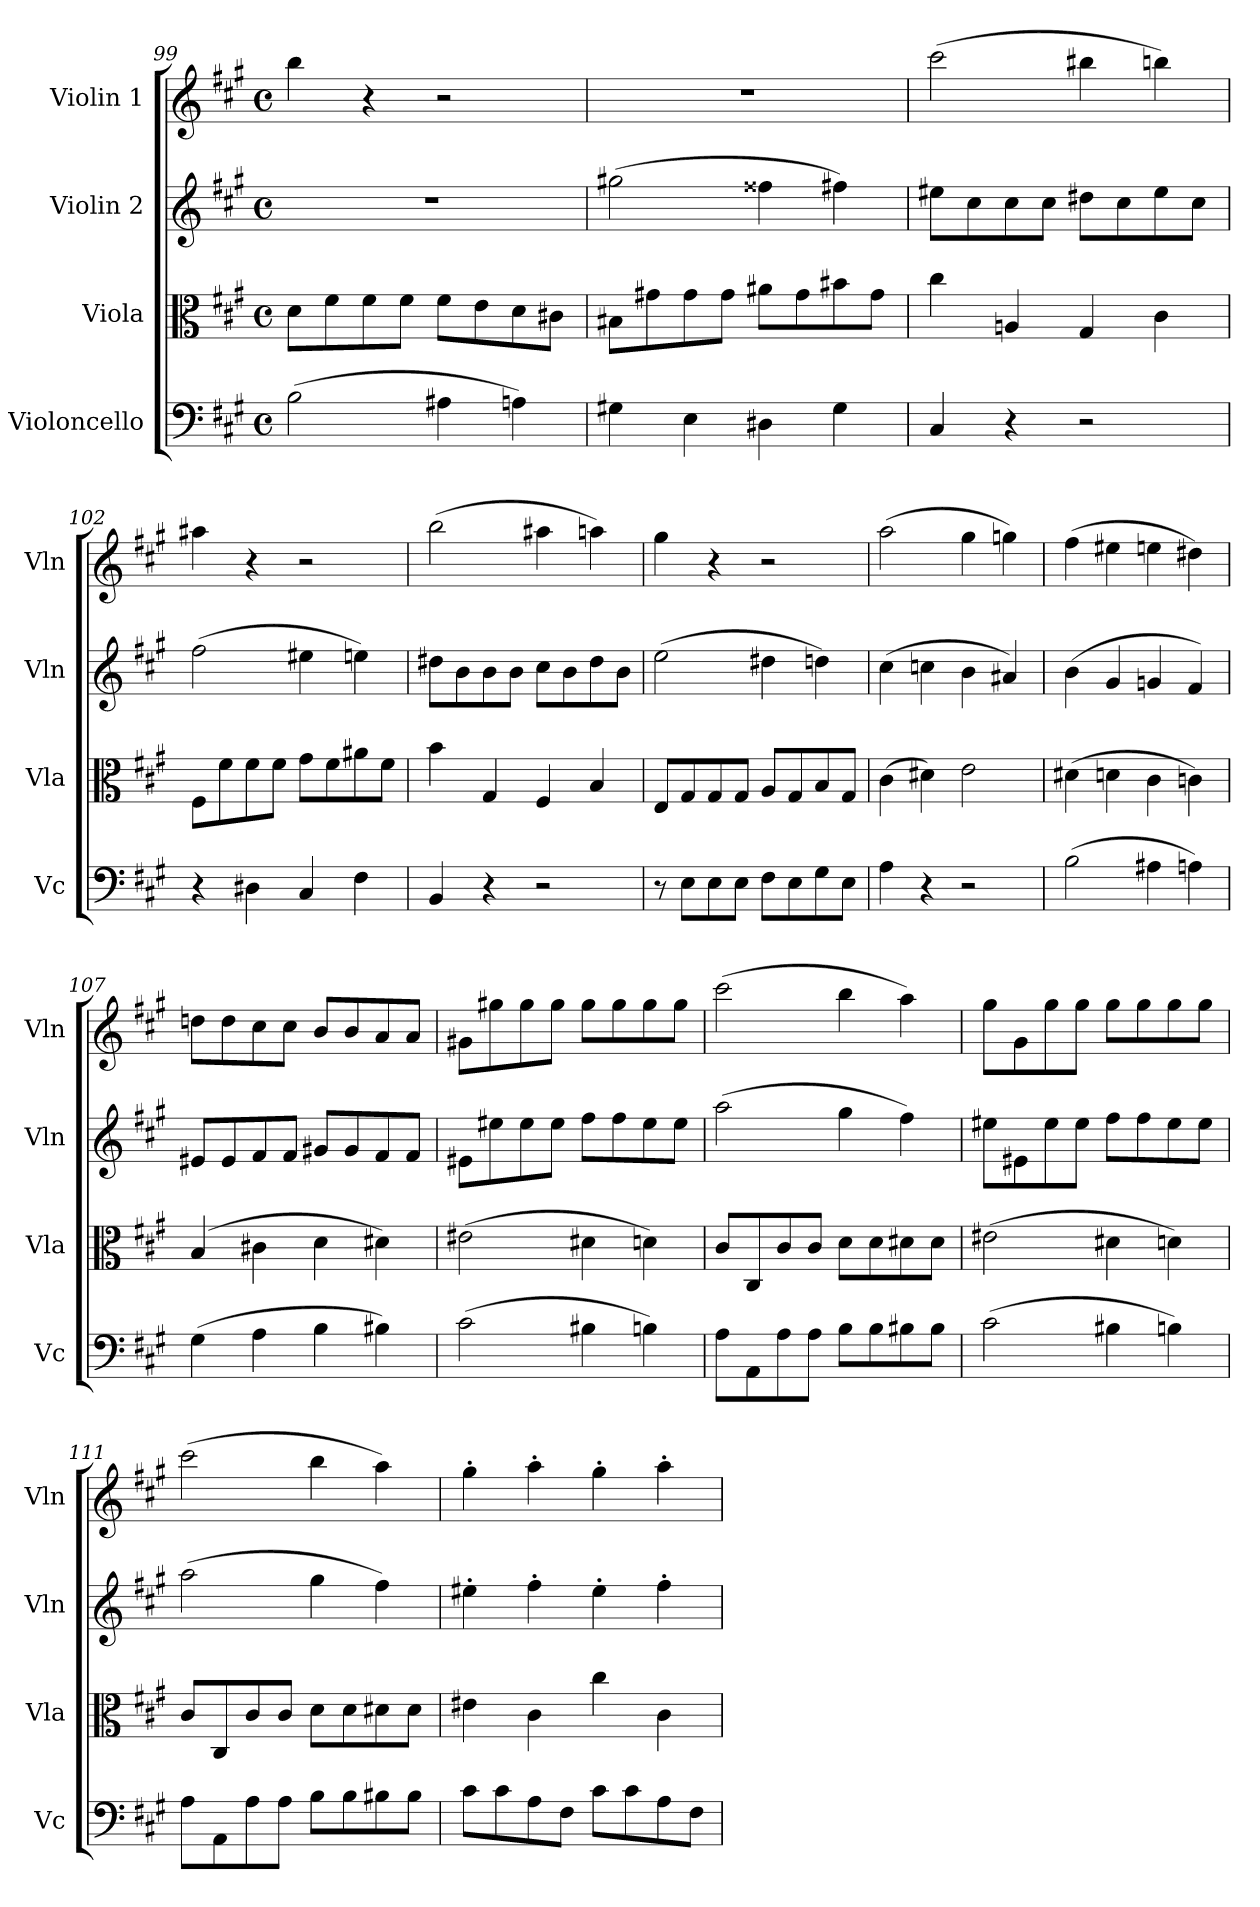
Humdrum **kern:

**kern	**kern	**kern	**kern
*part4	*part3	*part2	*part1
*staff4	*staff3	*staff2	*staff1
*I"Violoncello	*I"Viola	*I"Violin 2	*I"Violin 1
*I'Vc	*I'Vla	*I'Vln	*I'Vln
*clefF4	*clefC3	*clefG2	*clefG2
*k[f#c#g#]	*k[f#c#g#]	*k[f#c#g#]	*k[f#c#g#]
*M4/4	*M4/4	*M4/4	*M4/4
*met(c)	*met(c)	*met(c)	*met(c)
=99	=99	=99	=99
(>2B\	8d\L	1r	4bb\
.	8f#\	.	.
.	8f#\	.	4r
.	8f#\J	.	.
4A#X\	8f#\L	.	2r
.	8e\	.	.
4An\)	8d\	.	.
.	8c#X\J	.	.
=100	=100	=100	=100
4G#X\	8B#X\L	(>2gg#X\	1r
.	8g#X\	.	.
4E\	8g#\	.	.
.	8g#\J	.	.
4D#X\	8a#X\L	4ff##X\	.
.	8g#\	.	.
4G#\	8b#X\	4ff#X\)	.
.	8g#\J	.	.
=101	=101	=101	=101
4C#/	4cc#\	8ee#X\L	(>2ccc#\
.	.	8cc#\	.
4r	4An/	8cc#\	.
.	.	8cc#\J	.
2r	4G#/	8dd#X\L	4bb#X\
.	.	8cc#\	.
.	4c#\	8ee#\	4bbn\)
.	.	8cc#\J	.
!!LO:LB:g=z
=102	=102	=102	=102
4r	8F#\L	(>2ff#\	4aa#X\
.	8f#\	.	.
4D#X\	8f#\	.	4r
.	8f#\J	.	.
4C#/	8g#\L	4ee#X\	2r
.	8f#\	.	.
4F#\	8a#X\	4een\)	.
.	8f#\J	.	.
=103	=103	=103	=103
4BB/	4b\	8dd#X\L	(>2bb\
.	.	8b\	.
4r	4G#/	8b\	.
.	.	8b\J	.
2r	4F#/	8cc#\L	4aa#X\
.	.	8b\	.
.	4B/	8dd#\	4aan\)
.	.	8b\J	.
=104	=104	=104	=104
8r	8E/L	(>2ee\	4gg#\
8E\L	8G#/	.	.
8E\	8G#/	.	4r
8E\J	8G#/J	.	.
8F#\L	8A/L	4dd#X\	2r
8E\	8G#/	.	.
8G#\	8B/	4ddn\)	.
8E\J	8G#/J	.	.
=105	=105	=105	=105
4A\	(>4c#\	(>4cc#\	(>2aa\
4r	4d#X\)	4ccn\	.
2r	2e\	4b\	4gg#\
.	.	4a#X/)	4ggn\)
=106	=106	=106	=106
(>2B\	(>4d#X\	(>4b\	(>4ff#\
.	4dn\	4g#/	4ee#X\
4A#X\	4c#\	4gn/	4een\
4An\)	4cn\)	4f#/)	4dd#X\)
=107	=107	=107	=107
(>4G#\	(>4B/	8e#X/L	8ddn\L
.	.	8e#/	8dd\
4A\	4c#X\	8f#/	8cc#\
.	.	8f#/J	8cc#\J
4B\	4d\	8g#X/L	8b/L
.	.	8g#/	8b/
4B#X\)	4d#X\)	8f#/	8a/
.	.	8f#/J	8a/J
=108	=108	=108	=108
(>2c#\	(>2e#X\	8e#X\L	8g#X\L
.	.	8ee#X\	8gg#X\
.	.	8ee#\	8gg#\
.	.	8ee#\J	8gg#\J
4B#X\	4d#X\	8ff#\L	8gg#\L
.	.	8ff#\	8gg#\
4Bn\)	4dn\)	8ee#\	8gg#\
.	.	8ee#\J	8gg#\J
=109	=109	=109	=109
8A\L	8c#/L	(>2aa\	(>2ccc#\
8AA\	8C#/	.	.
8A\	8c#/	.	.
8A\J	8c#/J	.	.
8B\L	8d\L	4gg#\	4bb\
8B\	8d\	.	.
8B#X\	8d#X\	4ff#\)	4aa\)
8B#\J	8d#\J	.	.
=110	=110	=110	=110
(>2c#\	(>2e#X\	8ee#X\L	8gg#\L
.	.	8e#X\	8g#\
.	.	8ee#\	8gg#\
.	.	8ee#\J	8gg#\J
4B#X\	4d#X\	8ff#\L	8gg#\L
.	.	8ff#\	8gg#\
4Bn\)	4dn\)	8ee#\	8gg#\
.	.	8ee#\J	8gg#\J
!!LO:LB:g=z
=111	=111	=111	=111
8A\L	8c#/L	(>2aa\	(>2ccc#\
8AA\	8C#/	.	.
8A\	8c#/	.	.
8A\J	8c#/J	.	.
8B\L	8d\L	4gg#\	4bb\
8B\	8d\	.	.
8B#X\	8d#X\	4ff#\)	4aa\)
8B#\J	8d#\J	.	.
=112	=112	=112	=112
8c#\L	4e#X\	4ee#X'\	4gg#'\
8c#\	.	.	.
8A\	4c#\	4ff#'\	4aa'\
8F#\J	.	.	.
8c#\L	4cc#\	4ee#'\	4gg#'\
8c#\	.	.	.
8A\	4c#\	4ff#'\	4aa'\
8F#\J	.	.	.
=	=	=	=
*-	*-	*-	*-
